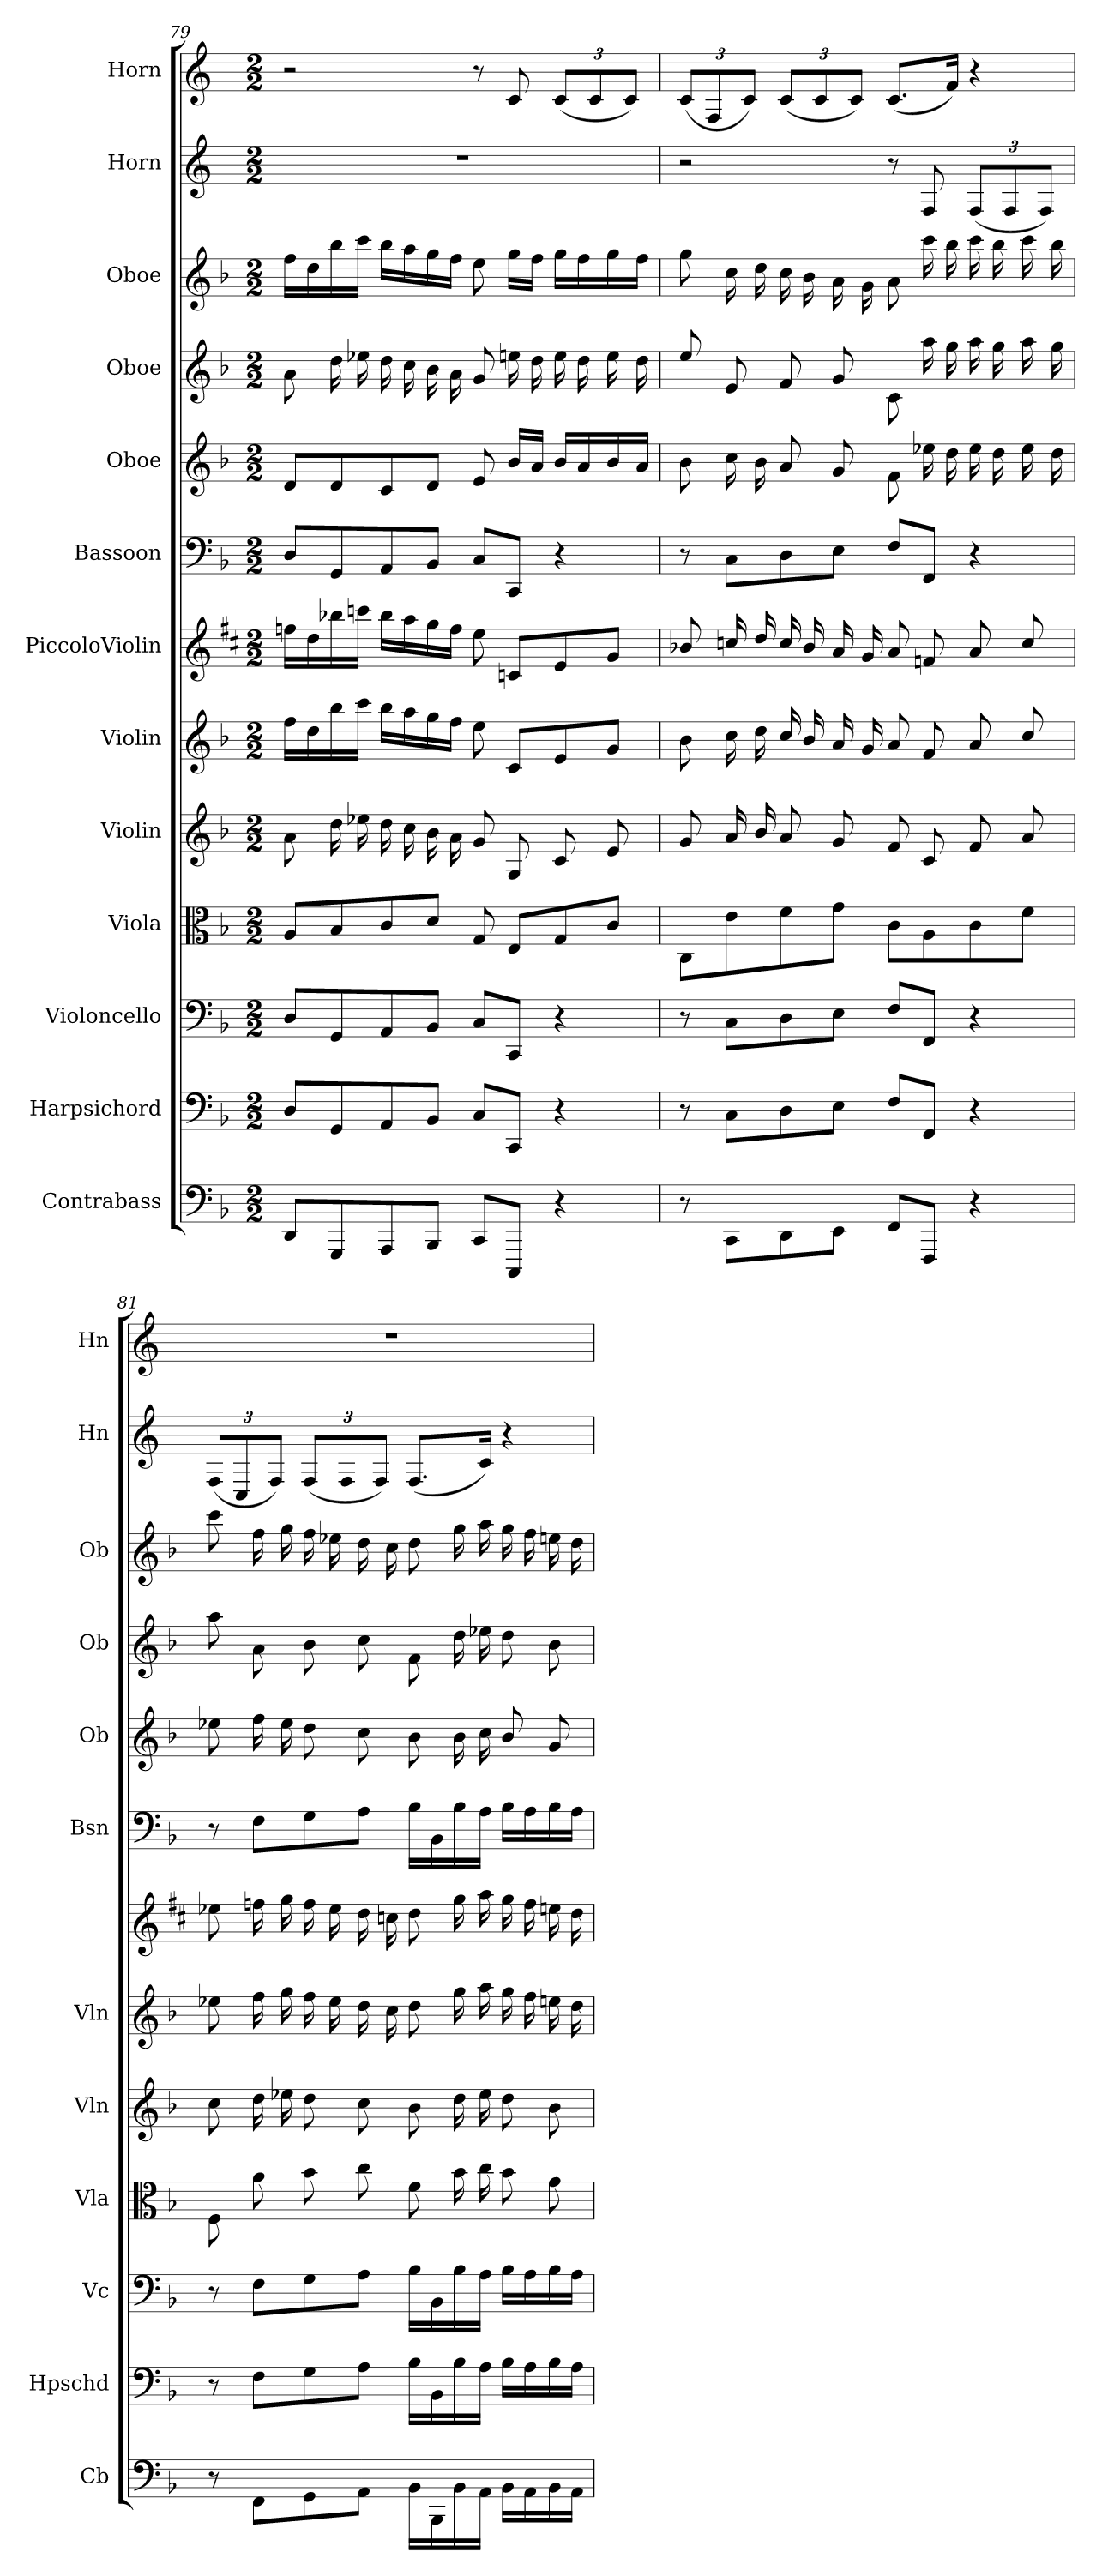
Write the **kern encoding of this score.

**kern	**kern	**kern	**kern	**kern	**kern	**kern	**kern	**kern	**kern	**kern	**kern	**kern
*part13	*part12	*part11	*part10	*part9	*part8	*part7	*part6	*part5	*part4	*part3	*part2	*part1
*staff13	*staff12	*staff11	*staff10	*staff9	*staff8	*staff7	*staff6	*staff5	*staff4	*staff3	*staff2	*staff1
*I"Contrabass	*I"Harpsichord	*I"Violoncello	*I"Viola	*I"Violin	*I"Violin	*I"PiccoloViolin	*I"Bassoon	*I"Oboe	*I"Oboe	*I"Oboe	*I"Horn	*I"Horn
*I'Cb	*I'Hpschd	*I'Vc	*I'Vla	*I'Vln	*I'Vln	*	*I'Bsn	*I'Ob	*I'Ob	*I'Ob	*I'Hn	*I'Hn
*clefF4	*clefF4	*clefF4	*clefC3	*clefG2	*clefG2	*clefG2	*clefF4	*clefG2	*clefG2	*clefG2	*clefG2	*clefG2
*k[b-]	*k[b-]	*k[b-]	*k[b-]	*k[b-]	*k[b-]	*k[f#c#]	*k[b-]	*k[b-]	*k[b-]	*k[b-]	*k[]	*k[]
*M2/2	*M2/2	*M2/2	*M2/2	*M2/2	*M2/2	*M2/2	*M2/2	*M2/2	*M2/2	*M2/2	*M2/2	*M2/2
=79	=79	=79	=79	=79	=79	=79	=79	=79	=79	=79	=79	=79
8DD/L	8D/L	8D/L	8A/L	8a\	16ff\LL	16ffn\LL	8D/L	8d/L	8a\	16ff\LL	1r	2r
.	.	.	.	.	16dd\	16dd\	.	.	.	16dd\	.	.
8GGG/	8GG/	8GG/	8B-/	16dd\	16bb-\	16bb-X\	8GG/	8d/	16dd\	16bb-\	.	.
.	.	.	.	16ee-X\	16ccc\JJ	16cccn\JJ	.	.	16ee-X\	16ccc\JJ	.	.
8AAA/	8AA/	8AA/	8c/	16dd\	16bb-\LL	16bb-\LL	8AA/	8c/	16dd\	16bb-\LL	.	.
.	.	.	.	16cc\	16aa\	16aa\	.	.	16cc\	16aa\	.	.
8BBB-/J	8BB-/J	8BB-/J	8d/J	16b-\	16gg\	16gg\	8BB-/J	8d/J	16b-\	16gg\	.	.
.	.	.	.	16a\	16ff\JJ	16ff\JJ	.	.	16a\	16ff\JJ	.	.
8CC/L	8C/L	8C/L	8G/	8g/	8ee\	8ee\	8C/L	8e/	8g/	8ee\	.	8r
8CCC/J	8CC/J	8CC/J	8E/L	8G/	8c/L	8cn/L	8CC/J	16b-/LL	16een\	16gg\LL	.	8c/
.	.	.	.	.	.	.	.	16a/JJ	16dd\	16ff\JJ	.	.
4r	4r	4r	8G/	8c/	8e/	8e/	4r	16b-/LL	16ee\	16gg\LL	.	(12c/L
.	.	.	.	.	.	.	.	16a/	16dd\	16ff\	.	.
.	.	.	.	.	.	.	.	.	.	.	.	12c/
.	.	.	8c/J	8e/	8g/J	8g/J	.	16b-/	16ee\	16gg\	.	.
.	.	.	.	.	.	.	.	.	.	.	.	12c/J)
.	.	.	.	.	.	.	.	16a/JJ	16dd\	16ff\JJ	.	.
=80	=80	=80	=80	=80	=80	=80	=80	=80	=80	=80	=80	=80
8r	8r	8r	8C\L	8g/	8b-\	8b-X/	8r	8b-\	8ee/	8gg\	2r	(12c/L
.	.	.	.	.	.	.	.	.	.	.	.	12F/
8CC\L	8C\L	8C\L	8e\	16a/	16cc\	16ccn/	8C\L	16cc\	8e/	16cc\	.	.
.	.	.	.	.	.	.	.	.	.	.	.	12c/J)
.	.	.	.	16b-/	16dd\	16dd/	.	16b-\	.	16dd\	.	.
8DD\	8D\	8D\	8f\	8a/	16cc/	16cc/	8D\	8a/	8f/	16cc\	.	(12c/L
.	.	.	.	.	16b-/	16b-/	.	.	.	16b-\	.	.
.	.	.	.	.	.	.	.	.	.	.	.	12c/
8EE\J	8E\J	8E\J	8g\J	8g/	16a/	16a/	8E\J	8g/	8g/	16a\	.	.
.	.	.	.	.	.	.	.	.	.	.	.	12c/J)
.	.	.	.	.	16g/	16g/	.	.	.	16g\	.	.
8FF/L	8F/L	8F/L	8c\L	8f/	8a/	8a/	8F/L	8f\	8c\	8a\	8r	(8.c/L
8FFF/J	8FF/J	8FF/J	8A\	8c/	8f/	8fn/	8FF/J	16ee-X\	16aa\	16ccc\	8F/	.
.	.	.	.	.	.	.	.	16dd\	16gg\	16bb-\	.	16f/Jk)
4r	4r	4r	8c\	8f/	8a/	8a/	4r	16ee-\	16aa\	16ccc\	(12F/L	4r
.	.	.	.	.	.	.	.	16dd\	16gg\	16bb-\	.	.
.	.	.	.	.	.	.	.	.	.	.	12F/	.
.	.	.	8f\J	8a/	8cc/	8cc/	.	16ee-\	16aa\	16ccc\	.	.
.	.	.	.	.	.	.	.	.	.	.	12F/J)	.
.	.	.	.	.	.	.	.	16dd\	16gg\	16bb-\	.	.
=81	=81	=81	=81	=81	=81	=81	=81	=81	=81	=81	=81	=81
8r	8r	8r	8F\	8cc\	8ee-X\	8ee-X\	8r	8ee-X\	8aa\	8ccc\	(12F/L	1r
.	.	.	.	.	.	.	.	.	.	.	12C/	.
8FF\L	8F\L	8F\L	8a\	16dd\	16ff\	16ffn\	8F\L	16ff\	8a\	16ff\	.	.
.	.	.	.	.	.	.	.	.	.	.	12F/J)	.
.	.	.	.	16ee-X\	16gg\	16gg\	.	16ee-\	.	16gg\	.	.
8GG\	8G\	8G\	8b-\	8dd\	16ff\	16ff\	8G\	8dd\	8b-\	16ff\	(12F/L	.
.	.	.	.	.	16ee-\	16ee-\	.	.	.	16ee-X\	.	.
.	.	.	.	.	.	.	.	.	.	.	12F/	.
8AA\J	8A\J	8A\J	8cc\	8cc\	16dd\	16dd\	8A\J	8cc\	8cc\	16dd\	.	.
.	.	.	.	.	.	.	.	.	.	.	12F/J)	.
.	.	.	.	.	16cc\	16ccn\	.	.	.	16cc\	.	.
16BB-\LL	16B-\LL	16B-\LL	8f\	8b-\	8dd\	8dd\	16B-\LL	8b-\	8f\	8dd\	(8.F/L	.
16BBB-\	16BB-\	16BB-\	.	.	.	.	16BB-\	.	.	.	.	.
16BB-\	16B-\	16B-\	16b-\	16dd\	16gg\	16gg\	16B-\	16b-\	16dd\	16gg\	.	.
16AA\JJ	16A\JJ	16A\JJ	16cc\	16ee-\	16aa\	16aa\	16A\JJ	16cc\	16ee-X\	16aa\	16c/Jk)	.
16BB-\LL	16B-\LL	16B-\LL	8b-\	8dd\	16gg\	16gg\	16B-\LL	8b-/	8dd\	16gg\	4r	.
16AA\	16A\	16A\	.	.	16ff\	16ff\	16A\	.	.	16ff\	.	.
16BB-\	16B-\	16B-\	8g\	8b-\	16een\	16een\	16B-\	8g/	8b-\	16een\	.	.
16AA\JJ	16A\JJ	16A\JJ	.	.	16dd\	16dd\	16A\JJ	.	.	16dd\	.	.
=	=	=	=	=	=	=	=	=	=	=	=	=
*-	*-	*-	*-	*-	*-	*-	*-	*-	*-	*-	*-	*-
